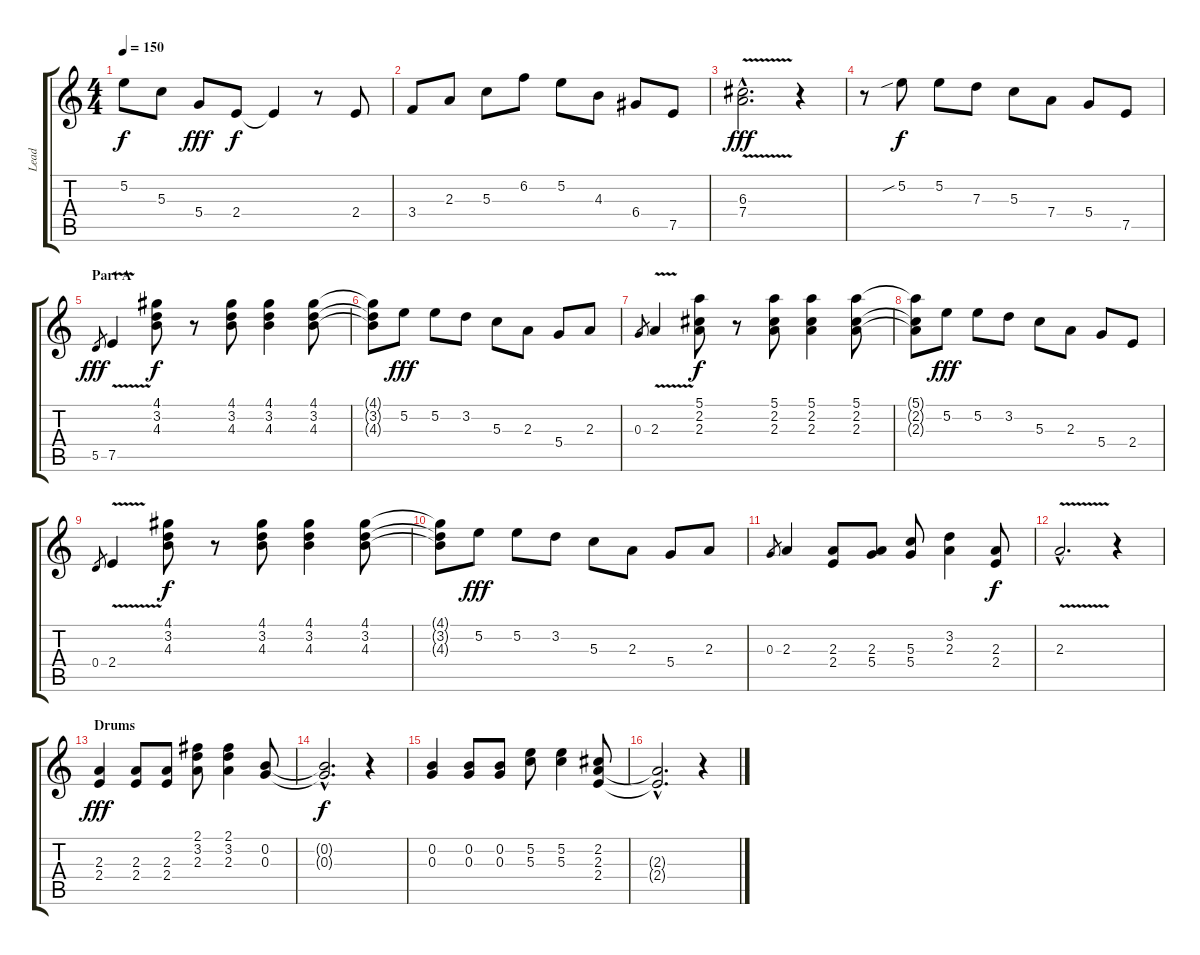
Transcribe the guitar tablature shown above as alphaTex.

\track ("Lead" "Lead") {instrument acousticguitarnylon}
\staff {score tabs}
\tuning (E4 B3 G3 D3 A2 E2) {hide}
\ts (4 4)
\tempo 150
\clef g2
\ks c
5.2.8{dy f} 5.3.8 5.4.8{dy fff} 2.4.8{dy f} 2.4{t}.4 r.8 2.4.8 |
3.4.8 2.3.8 5.3.8 6.2.8 5.2.8 4.3.8 6.4.8 7.5.8 |
(6.3{hac} 7.4{v hac}).2{d dy fff} r.4 |
r.8 5.2{sib}.8{dy f} 5.2.8 7.3.8 5.3.8 7.4.8 5.4.8 7.5.8 |
\section ("" "Part A")
5.5.8{gr dy fff} 7.5{v}.4 (4.1 3.2 4.3).8{dy f} r.8 (4.1 3.2 4.3).8 (4.1 3.2 4.3).4 (4.1 3.2 4.3).8 |
(4.1{t} 3.2{t} 4.3{t}).8 5.2.8{dy fff} 5.2.8 3.2.8 5.3.8 2.3.8 5.4.8 2.3.8 |
0.3.8{gr} 2.3{v}.4 (5.1 2.2 2.3).8{dy f} r.8 (5.1 2.2 2.3).8 (5.1 2.2 2.3).4 (5.1 2.2 2.3).8 |
(5.1{t} 2.2{t} 2.3{t}).8 5.2.8{dy fff} 5.2.8 3.2.8 5.3.8 2.3.8 5.4.8 2.4.8 |
0.4.8{gr} 2.4{v}.4 (4.1 3.2 4.3).8{dy f} r.8 (4.1 3.2 4.3).8 (4.1 3.2 4.3).4 (4.1 3.2 4.3).8 |
(4.1{t} 3.2{t} 4.3{t}).8 5.2.8{dy fff} 5.2.8 3.2.8 5.3.8 2.3.8 5.4.8 2.3.8 |
0.3.8{gr} 2.3.4 (2.3 2.4).8 (2.3 5.4).8 (5.3 5.4).8 (3.2 2.3).4 (2.3 2.4).8{dy f} |
2.3{v hac}.2{d} r.4 |
\section ("" "Drums")
(2.3 2.4).4{dy fff} (2.3 2.4).8 (2.3 2.4).8 (2.1 3.2 2.3).8 (2.1 3.2 2.3).4 (0.2 0.3).8 |
(0.2{hac t} 0.3{hac t}).2{d dy f} r.4 |
(0.2 0.3).4 (0.2 0.3).8 (0.2 0.3).8 (5.2 5.3).8 (5.2 5.3).4 (2.2 2.3 2.4).8 |
(2.3{hac t} 2.4{hac t}).2{d} r.4
